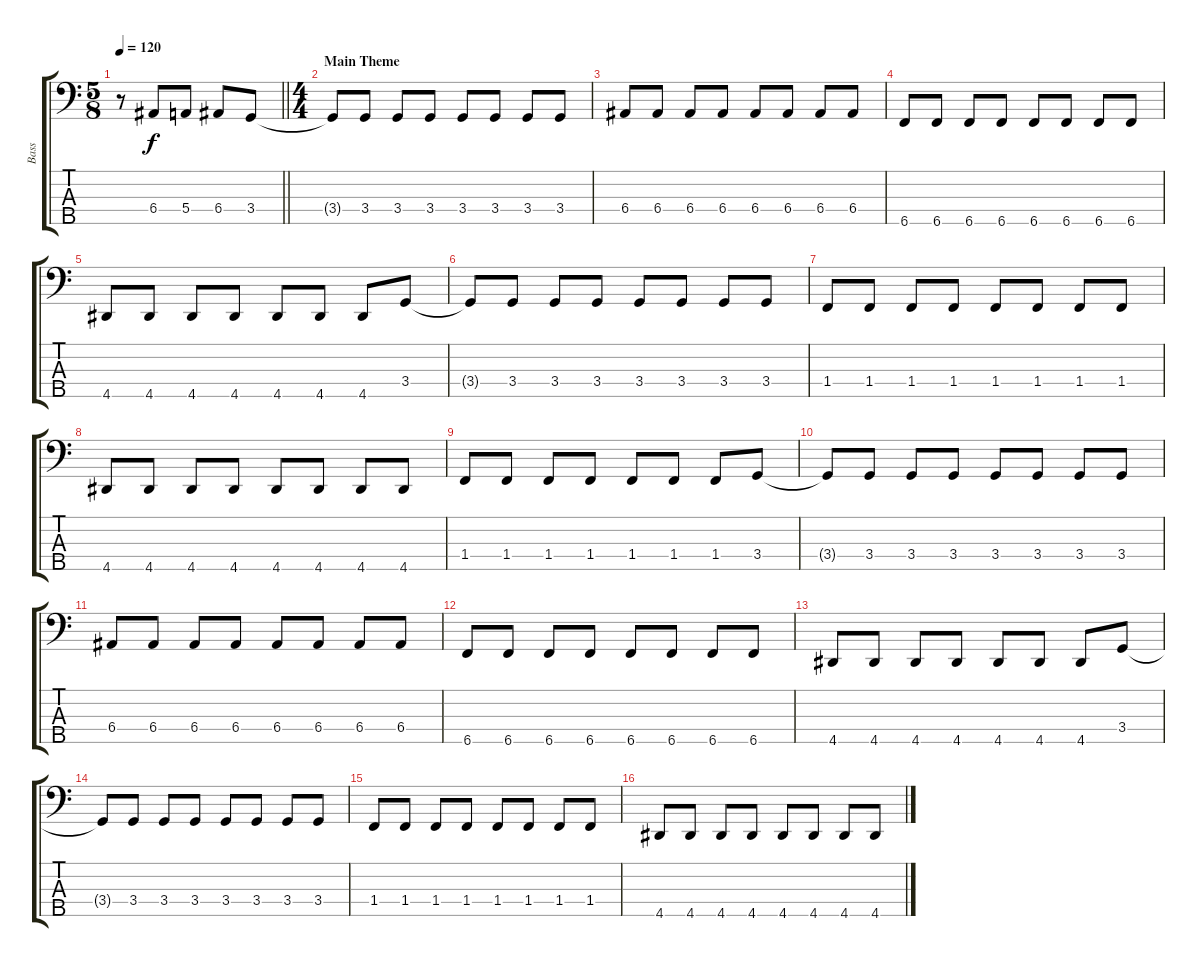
\track ("Bass" "Bass") {instrument electricbassfinger}
\staff {score tabs}
\tuning (G2 D2 A1 E1 B0) {hide}
\ts (5 8)
\tempo 120
\clef f4
\barLineRight lightlight
\ks c
r.8{dy f instrument electricbassfinger} 6.4.8 5.4.8 6.4.8 3.4.8 |
\ts (4 4)
\section ("" "Main Theme")
3.4{t}.8 3.4.8 3.4.8 3.4.8 3.4.8 3.4.8 3.4.8 3.4.8 |
6.4.8 6.4.8 6.4.8 6.4.8 6.4.8 6.4.8 6.4.8 6.4.8 |
6.5.8 6.5.8 6.5.8 6.5.8 6.5.8 6.5.8 6.5.8 6.5.8 |
4.5.8 4.5.8 4.5.8 4.5.8 4.5.8 4.5.8 4.5.8 3.4.8 |
3.4{t}.8 3.4.8 3.4.8 3.4.8 3.4.8 3.4.8 3.4.8 3.4.8 |
1.4.8 1.4.8 1.4.8 1.4.8 1.4.8 1.4.8 1.4.8 1.4.8 |
4.5.8 4.5.8 4.5.8 4.5.8 4.5.8 4.5.8 4.5.8 4.5.8 |
1.4.8 1.4.8 1.4.8 1.4.8 1.4.8 1.4.8 1.4.8 3.4.8 |
3.4{t}.8 3.4.8 3.4.8 3.4.8 3.4.8 3.4.8 3.4.8 3.4.8 |
6.4.8 6.4.8 6.4.8 6.4.8 6.4.8 6.4.8 6.4.8 6.4.8 |
6.5.8 6.5.8 6.5.8 6.5.8 6.5.8 6.5.8 6.5.8 6.5.8 |
4.5.8 4.5.8 4.5.8 4.5.8 4.5.8 4.5.8 4.5.8 3.4.8 |
3.4{t}.8 3.4.8 3.4.8 3.4.8 3.4.8 3.4.8 3.4.8 3.4.8 |
1.4.8 1.4.8 1.4.8 1.4.8 1.4.8 1.4.8 1.4.8 1.4.8 |
4.5.8 4.5.8 4.5.8 4.5.8 4.5.8 4.5.8 4.5.8 4.5.8
